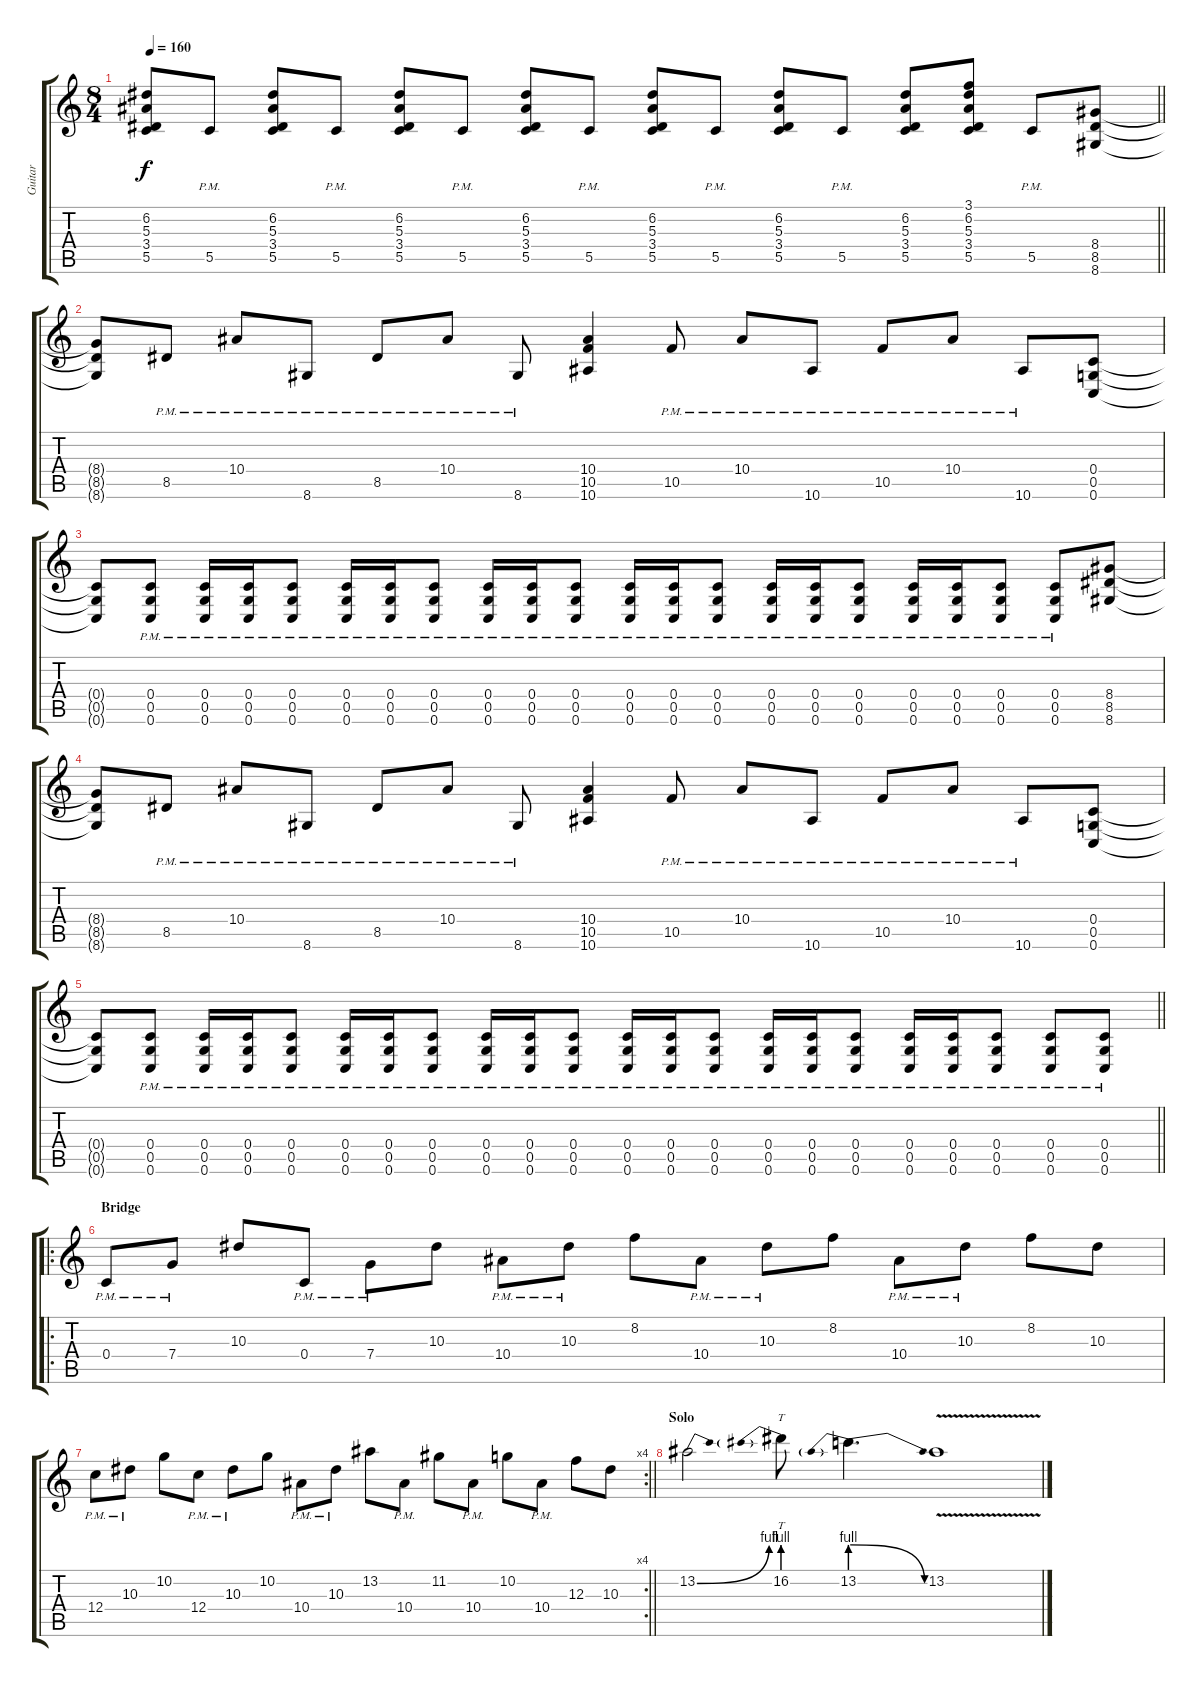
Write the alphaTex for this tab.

\track ("Guitar " "Guitar ") {instrument distortionguitar}
\staff {score tabs}
\tuning (D4 A3 F3 C3 G2 C2) {hide}
\ts (8 4)
\tempo 160
\clef g2
\barLineRight lightlight
\ks c
(6.2{t} 5.3{t} 3.4{t} 5.5{t}).8{dy f} 5.5{pm}.8 (6.2 5.3 3.4 5.5).8 5.5{pm}.8 (6.2 5.3 3.4 5.5).8 5.5{pm}.8 (6.2 5.3 3.4 5.5).8 5.5{pm}.8 (6.2 5.3 3.4 5.5).8 5.5{pm}.8 (6.2 5.3 3.4 5.5).8 5.5{pm}.8 (6.2 5.3 3.4 5.5).8 (3.1 6.2 5.3 3.4 5.5).8 5.5{pm}.8 (8.4 8.5 8.6).8 |
(8.4{t} 8.5{t} 8.6{t}).8 8.5{pm}.8 10.4{pm}.8 8.6{pm}.8 8.5{pm}.8 10.4{pm}.8 8.6{pm}.8 (10.4 10.5 10.6).4 10.5{pm}.8 10.4{pm}.8 10.6{pm}.8 10.5{pm}.8 10.4{pm}.8 10.6{pm}.8 (0.4 0.5 0.6).8 |
(0.4{t} 0.5{t} 0.6{t}).8 (0.4{pm} 0.5{pm} 0.6{pm}).8 (0.4{pm} 0.5{pm} 0.6{pm}).16 (0.4{pm} 0.5{pm} 0.6{pm}).16 (0.4{pm} 0.5{pm} 0.6{pm}).8 (0.4{pm} 0.5{pm} 0.6{pm}).16 (0.4{pm} 0.5{pm} 0.6{pm}).16 (0.4{pm} 0.5{pm} 0.6{pm}).8 (0.4{pm} 0.5{pm} 0.6{pm}).16 (0.4{pm} 0.5{pm} 0.6{pm}).16 (0.4{pm} 0.5{pm} 0.6{pm}).8 (0.4{pm} 0.5{pm} 0.6{pm}).16 (0.4{pm} 0.5{pm} 0.6{pm}).16 (0.4{pm} 0.5{pm} 0.6{pm}).8 (0.4{pm} 0.5{pm} 0.6{pm}).16 (0.4{pm} 0.5{pm} 0.6{pm}).16 (0.4{pm} 0.5{pm} 0.6{pm}).8 (0.4{pm} 0.5{pm} 0.6{pm}).16 (0.4{pm} 0.5{pm} 0.6{pm}).16 (0.4{pm} 0.5{pm} 0.6{pm}).8 (0.4{pm} 0.5{pm} 0.6{pm}).8 (8.4 8.5 8.6).8 |
(8.4{t} 8.5{t} 8.6{t}).8 8.5{pm}.8 10.4{pm}.8 8.6{pm}.8 8.5{pm}.8 10.4{pm}.8 8.6{pm}.8 (10.4 10.5 10.6).4 10.5{pm}.8 10.4{pm}.8 10.6{pm}.8 10.5{pm}.8 10.4{pm}.8 10.6{pm}.8 (0.4 0.5 0.6).8 |
\barLineRight lightlight
(0.4{t} 0.5{t} 0.6{t}).8 (0.4{pm} 0.5{pm} 0.6{pm}).8 (0.4{pm} 0.5{pm} 0.6{pm}).16 (0.4{pm} 0.5{pm} 0.6{pm}).16 (0.4{pm} 0.5{pm} 0.6{pm}).8 (0.4{pm} 0.5{pm} 0.6{pm}).16 (0.4{pm} 0.5{pm} 0.6{pm}).16 (0.4{pm} 0.5{pm} 0.6{pm}).8 (0.4{pm} 0.5{pm} 0.6{pm}).16 (0.4{pm} 0.5{pm} 0.6{pm}).16 (0.4{pm} 0.5{pm} 0.6{pm}).8 (0.4{pm} 0.5{pm} 0.6{pm}).16 (0.4{pm} 0.5{pm} 0.6{pm}).16 (0.4{pm} 0.5{pm} 0.6{pm}).8 (0.4{pm} 0.5{pm} 0.6{pm}).16 (0.4{pm} 0.5{pm} 0.6{pm}).16 (0.4{pm} 0.5{pm} 0.6{pm}).8 (0.4{pm} 0.5{pm} 0.6{pm}).16 (0.4{pm} 0.5{pm} 0.6{pm}).16 (0.4{pm} 0.5{pm} 0.6{pm}).8 (0.4{pm} 0.5{pm} 0.6{pm}).8 (0.4{pm} 0.5 0.6).8 |
\ro
\section ("" "Bridge")
0.4{pm}.8 7.4{pm}.8 10.3.8 0.4{pm}.8 7.4{pm}.8 10.3.8 10.4{pm}.8 10.3{pm}.8 8.2.8 10.4{pm}.8 10.3{pm}.8 8.2.8 10.4{pm}.8 10.3{pm}.8 8.2.8 10.3.8 |
\rc 4
\barLineRight lightlight
12.4{pm}.8 10.3{pm}.8 10.2.8 12.4{pm}.8 10.3{pm}.8 10.2.8 10.4{pm}.8 10.3{pm}.8 13.2.8 10.4{pm}.8 11.2.8 10.4{pm}.8 10.2.8 10.4{pm}.8 12.3.8 10.3.8 |
\section ("" "Solo")
13.2{be (bend 0 0 60 4)}.2 16.2{be (prebend 0 4 60 4)}.8{tt} 13.2{be (prebendrelease 0 4 60 0)}.4{d} 13.2{v}.1
